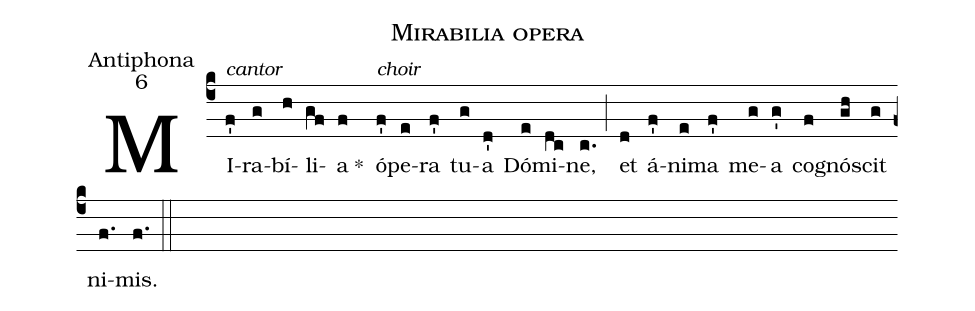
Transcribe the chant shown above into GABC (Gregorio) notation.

name:Mirabilia opera;
office-part:Antiphona;
mode:6;
%%
(c4)<alt>cantor</alt>MI(f')ra(g)bí(h)li(gf)a(f) *()<alt>choir</alt> ó(f')pe(e)ra(f') tu(g)a(d') Dó(e)mi(dc)ne,(c.) (;) et(d) á(f')ni(e)ma(f') me(g)a(g') co(f)gnó(gh)scit(g) ni(f.)mis.(f.) (::)
